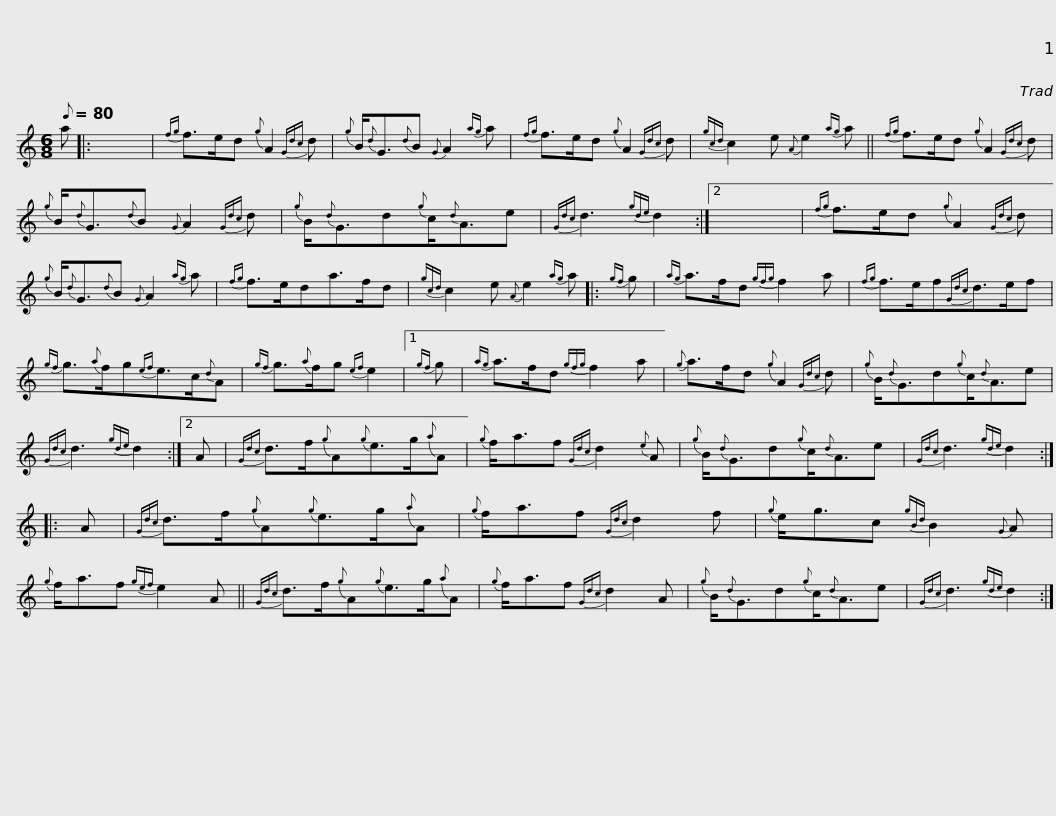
X:1
L:1/8
Q:1/8=80
M:6/8
I:linebreak $
K:C
V:1 treble
V:1
 a |: x6 |{fg} f>ed{g} A2{Gdc} d |{g} B/{d}G3/2{d}B{G} A2{ag} a |${fg} f>ed{g} A2{Gdc} d | %5
{gcd} c2 e{A} e2{ag} a ||{fg} f>ed{g} A2{Gdc} d |${g} B/{d}G3/2{d}B{G} A2{Gdc} d |{g} B/{d}G3/2d{g}c/{d}A3/2e |{Gdc} d3{gde} d2 :|2 %10
 x6 |${fg} f>ed{g} A2{Gdc} d |{g} B/{d}G3/2{d}B{G} A2{ag} a |{fg} f>eda>fd |${gcd} c2 e{A} e2{ag} a |: %15
{gf} g |{ag} a>fd{gfg} f2 a |${fg} f>ef{Gdc}d>ef |{gf} g3/2{a}f/g{ef}e>c{d}A |{gf} g3/2{a}f/g{ef} e2 |1$ %20
{gf} g |{ag} a>fd{gfg} f2 a |{g} a>fd{g} A2{Gdc} d |${g} B/{d}G3/2d{g}c/{d}A3/2e |{Gdc} d3{gde} d2 :|2 %25
 A |${Gdc} d>f{g}A{g}e>g{a}A |{g} f<af{Gdc} d2{e} A |{g} B/{d}G3/2d{g}c/{d}A3/2e |${Gdc} d3{gde} d2 :: %30
 A |{Gdc} d>f{g}A{g}e>g{a}A |{g} f<af{Gdc} d2 f |${g} e<gc{gBd} B2{G} A |{g} f<af{gef} e2 A || %35
{Gdc} d>f{g}A{g}e>g{a}A |${g} f<af{Gdc} d2 A |{g} B/{d}G3/2d{g}c/{d}A3/2e |{Gdc} d3{gde} d2 :| %39
